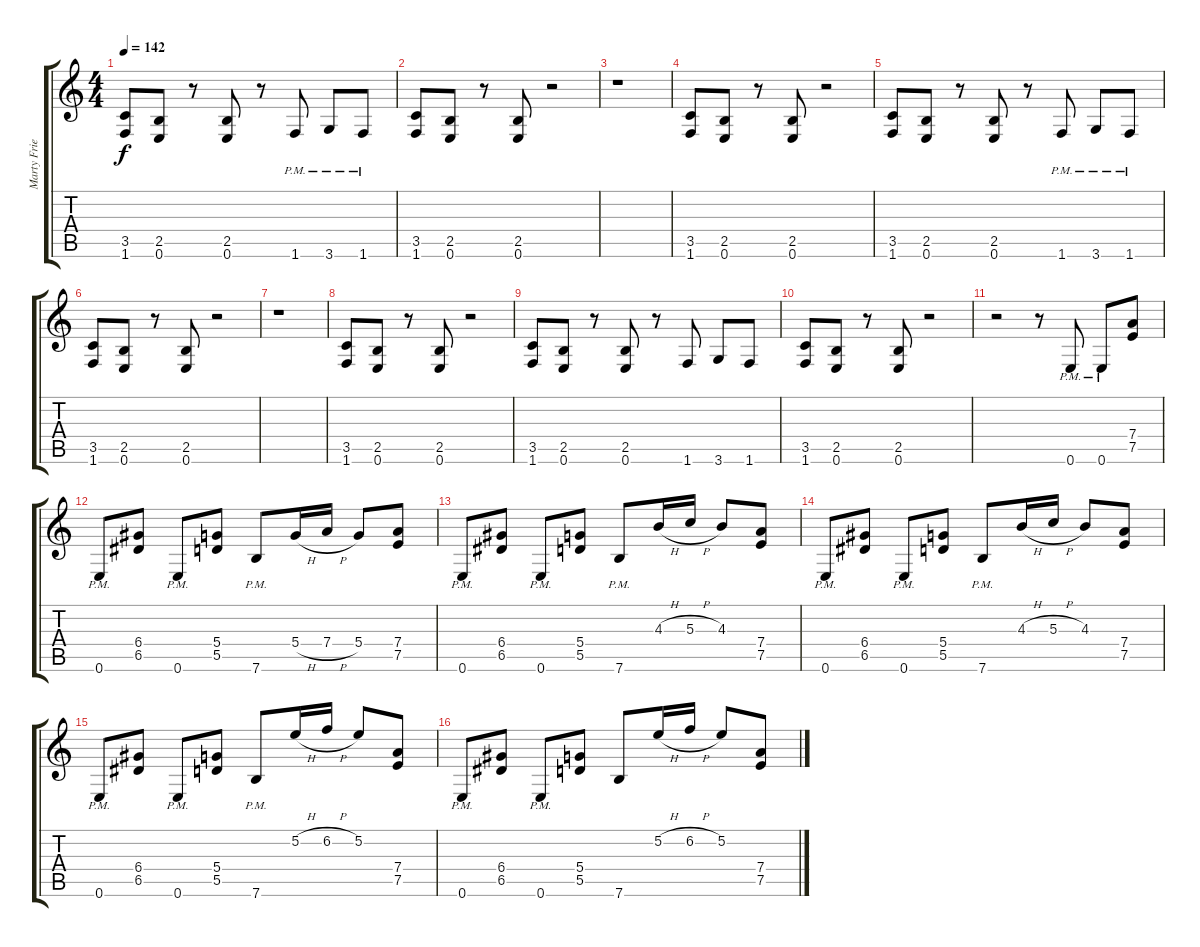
\track ("Marty Friedman" "Marty Frie") {instrument distortionguitar}
\staff {score tabs}
\tuning (E4 B3 G3 D3 A2 E2) {hide}
\ts (4 4)
\tempo 142
\clef g2
\ks c
(3.5 1.6).8{dy f} (2.5 0.6).8 r.8 (2.5 0.6).8 r.8 1.6{pm}.8 3.6{pm}.8 1.6{pm}.8 |
(3.5 1.6).8 (2.5 0.6).8 r.8 (2.5 0.6).8 r.2 |
r.1 |
(3.5 1.6).8 (2.5 0.6).8 r.8 (2.5 0.6).8 r.2 |
(3.5 1.6).8 (2.5 0.6).8 r.8 (2.5 0.6).8 r.8 1.6{pm}.8 3.6{pm}.8 1.6{pm}.8 |
(3.5 1.6).8 (2.5 0.6).8 r.8 (2.5 0.6).8 r.2 |
r.1 |
(3.5 1.6).8 (2.5 0.6).8 r.8 (2.5 0.6).8 r.2 |
(3.5 1.6).8 (2.5 0.6).8 r.8 (2.5 0.6).8 r.8 1.6.8 3.6.8 1.6.8 |
(3.5 1.6).8 (2.5 0.6).8 r.8 (2.5 0.6).8 r.2 |
r.2 r.8 0.6{pm}.8 0.6{pm}.8 (7.4 7.5).8 |
0.6{pm}.8 (6.4 6.5).8 0.6{pm}.8 (5.4 5.5).8 7.6{pm}.8 5.4{h}.16 7.4{h}.16 5.4.8 (7.4 7.5).8 |
0.6{pm}.8 (6.4 6.5).8 0.6{pm}.8 (5.4 5.5).8 7.6{pm}.8 4.3{h}.16 5.3{h}.16 4.3.8 (7.4 7.5).8 |
0.6{pm}.8 (6.4 6.5).8 0.6{pm}.8 (5.4 5.5).8 7.6{pm}.8 4.3{h}.16 5.3{h}.16 4.3.8 (7.4 7.5).8 |
0.6{pm}.8 (6.4 6.5).8 0.6{pm}.8 (5.4 5.5).8 7.6{pm}.8 5.2{h}.16 6.2{h}.16 5.2.8 (7.4 7.5).8 |
0.6{pm}.8 (6.4 6.5).8 0.6{pm}.8 (5.4 5.5).8 7.6.8 5.2{h}.16 6.2{h}.16 5.2.8 (7.4 7.5).8
